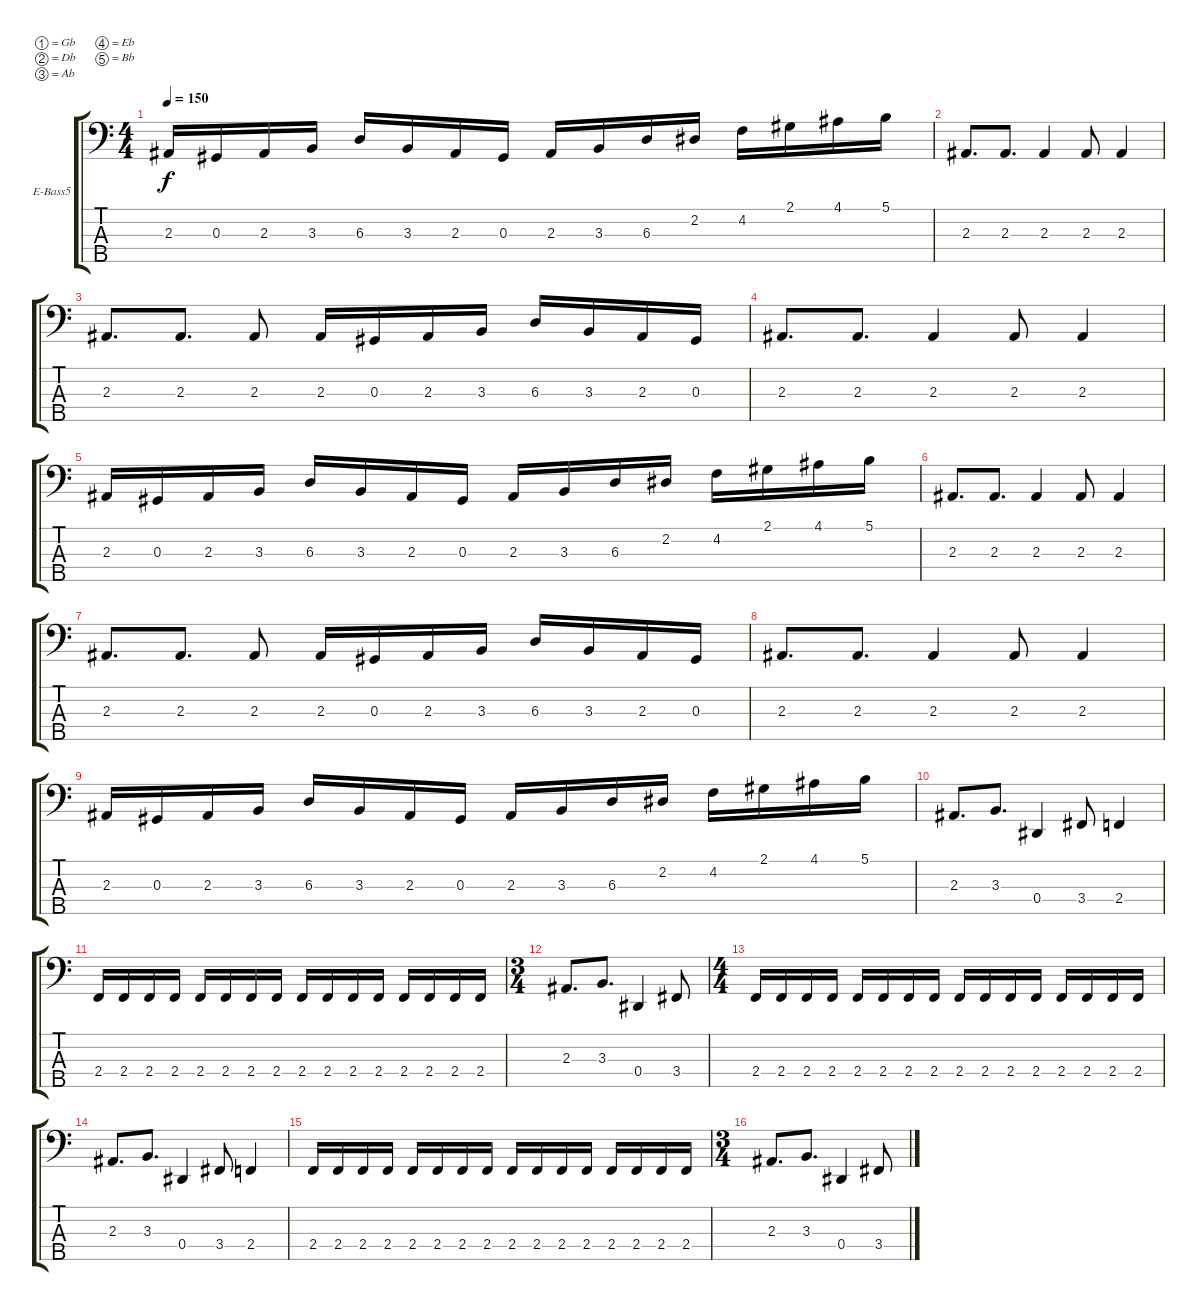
\defaultSystemsLayout 4
\bracketExtendMode groupsimilarinstruments
\firstSystemTrackNameOrientation horizontal
\otherSystemsTrackNameOrientation horizontal
\track ("Arif Mirabdolbaghi" "E-Bass5") {instrument electricbassfinger}
\staff {score tabs}
\tuning (Gb2 Db2 Ab1 Eb1 Bb0)
\ts (4 4)
\tempo 150
\clef f4
\scale
0.595487
\ks c
2.3.16{dy f instrument electricbassfinger} 0.3.16 2.3.16 3.3.16 6.3.16 3.3.16 2.3.16 0.3.16 2.3.16 3.3.16 6.3.16 2.2.16 4.2.16 2.1.16 4.1.16 5.1.16 |
\scale
0.403204 2.3.8{d} 2.3.8{d} 2.3.4 2.3.8 2.3.4 |
2.3.8{d} 2.3.8{d} 2.3.8 2.3.16 0.3.16 2.3.16 3.3.16 6.3.16 3.3.16 2.3.16 0.3.16 |
2.3.8{d} 2.3.8{d} 2.3.4 2.3.8 2.3.4 |
2.3.16 0.3.16 2.3.16 3.3.16 6.3.16 3.3.16 2.3.16 0.3.16 2.3.16 3.3.16 6.3.16 2.2.16 4.2.16 2.1.16 4.1.16 5.1.16 |
2.3.8{d} 2.3.8{d} 2.3.4 2.3.8 2.3.4 |
2.3.8{d} 2.3.8{d} 2.3.8 2.3.16 0.3.16 2.3.16 3.3.16 6.3.16 3.3.16 2.3.16 0.3.16 |
2.3.8{d} 2.3.8{d} 2.3.4 2.3.8 2.3.4 |
2.3.16 0.3.16 2.3.16 3.3.16 6.3.16 3.3.16 2.3.16 0.3.16 2.3.16 3.3.16 6.3.16 2.2.16 4.2.16 2.1.16 4.1.16 5.1.16 |
2.3.8{d} 3.3.8{d} 0.4.4 3.4.8 2.4.4 |
2.4.16 2.4.16 2.4.16 2.4.16 2.4.16 2.4.16 2.4.16 2.4.16 2.4.16 2.4.16 2.4.16 2.4.16 2.4.16 2.4.16 2.4.16 2.4.16 |
\ts (3 4)
2.3.8{d} 3.3.8{d} 0.4.4 3.4.8 |
\ts (4 4)
2.4.16 2.4.16 2.4.16 2.4.16 2.4.16 2.4.16 2.4.16 2.4.16 2.4.16 2.4.16 2.4.16 2.4.16 2.4.16 2.4.16 2.4.16 2.4.16 |
2.3.8{d} 3.3.8{d} 0.4.4 3.4.8 2.4.4 |
2.4.16 2.4.16 2.4.16 2.4.16 2.4.16 2.4.16 2.4.16 2.4.16 2.4.16 2.4.16 2.4.16 2.4.16 2.4.16 2.4.16 2.4.16 2.4.16 |
\ts (3 4)
2.3.8{d} 3.3.8{d} 0.4.4 3.4.8
